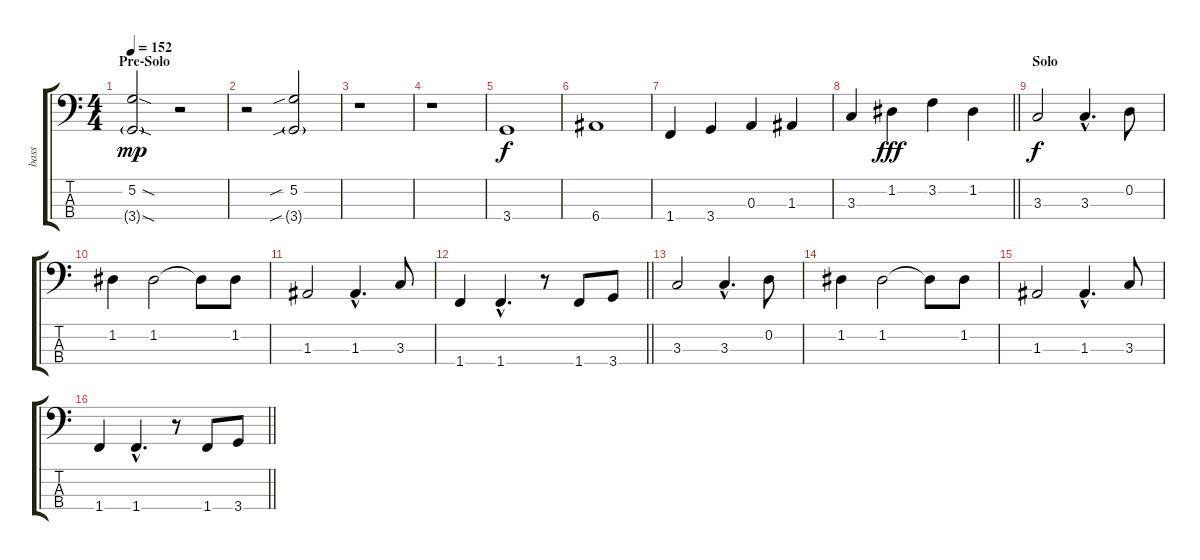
\track ("bass" "bass") {instrument electricbassfinger}
\staff {score tabs}
\tuning (G2 D2 A1 E1) {hide}
\ts (4 4)
\section ("" "Pre-Solo")
\tempo 152
\clef f4
\ks c
(5.2{sod} 3.4{sod g}).2{dy mp} r.2 |
r.2 (5.2{sib} 3.4{sib g}).2 |
r.1 |
r.1 |
3.4.1{dy f} |
6.4.1 |
1.4.4 3.4.4 0.3.4 1.3.4 |
\barLineRight lightlight
3.3.4 1.2.4{dy fff} 3.2.4 1.2.4 |
\section ("" "Solo")
3.3.2{dy f} 3.3{hac}.4{d} 0.2.8 |
1.2.4 1.2.2 1.2{t}.8 1.2.8 |
1.3.2 1.3{hac}.4{d} 3.3.8 |
\barLineRight lightlight
1.4.4 1.4{hac}.4{d} r.8 1.4.8 3.4.8 |
3.3.2 3.3{hac}.4{d} 0.2.8 |
1.2.4 1.2.2 1.2{t}.8 1.2.8 |
1.3.2 1.3{hac}.4{d} 3.3.8 |
\barLineRight lightlight
1.4.4 1.4{hac}.4{d} r.8 1.4.8 3.4.8
